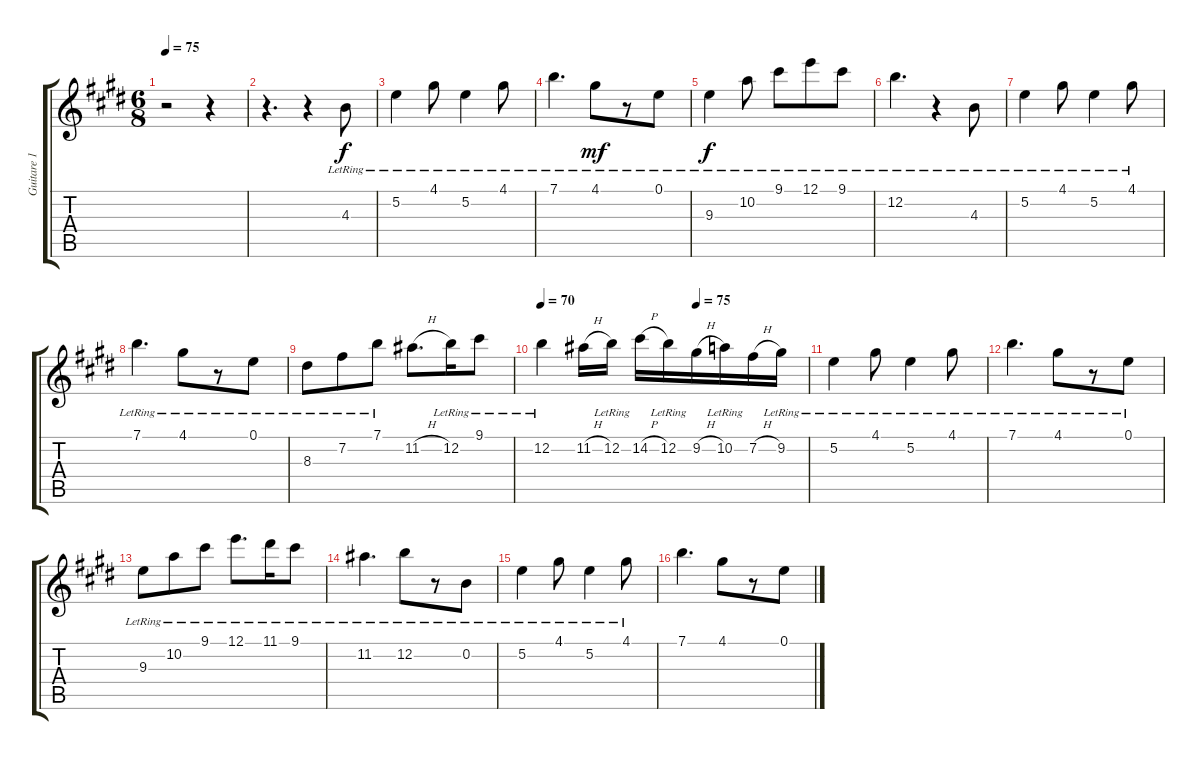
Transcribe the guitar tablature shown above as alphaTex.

\track ("Guitare 1" "Guitare 1") {instrument acousticguitarnylon}
\staff {score tabs}
\tuning (E4 B3 G3 D3 A2 E2) {hide}
\ts (6 8)
\tempo 75
\clef g2
\ks e
r.2{dy f instrument acousticguitarnylon} r.4 |
r.4{d} r.4 4.3{lr}.8 |
5.2{lr}.4 4.1{lr}.8 5.2{lr}.4 4.1{lr}.8 |
7.1{lr}.4{d} 4.1{lr}.8{dy mf} r.8 0.1{lr}.8 |
9.3{lr}.4{dy f} 10.2{lr}.8 9.1{lr}.8 12.1{lr}.8 9.1{lr}.8 |
12.2{lr}.4{d} r.4 4.3{lr}.8 |
5.2{lr}.4 4.1{lr}.8 5.2{lr}.4 4.1{lr}.8 |
7.1{lr}.4{d} 4.1{lr}.8 r.8 0.1{lr}.8 |
8.3{lr}.8 7.2{lr}.8 7.1{lr}.8 11.2{h}.8{d} 12.2{lr}.16 9.1{lr}.8 |
\tempo 70
\tempo (75 0.5833333333333334)
12.2{lr}.4 11.2{h}.16 12.2{lr}.16 14.2{h}.16 12.2{lr}.16 9.2{h}.16 10.2{lr}.16 7.2{h}.16 9.2{lr}.16 |
5.2{lr}.4 4.1{lr}.8 5.2{lr}.4 4.1{lr}.8 |
7.1{lr}.4{d} 4.1{lr}.8 r.8 0.1{lr}.8 |
9.3{lr}.8 10.2{lr}.8 9.1{lr}.8 12.1{lr}.8{d} 11.1{lr}.16 9.1{lr}.8 |
11.2{lr}.4{d} 12.2{lr}.8 r.8 0.2{lr}.8 |
5.2{lr}.4 4.1{lr}.8 5.2{lr}.4 4.1{lr}.8 |
7.1.4{d} 4.1.8 r.8 0.1.8
